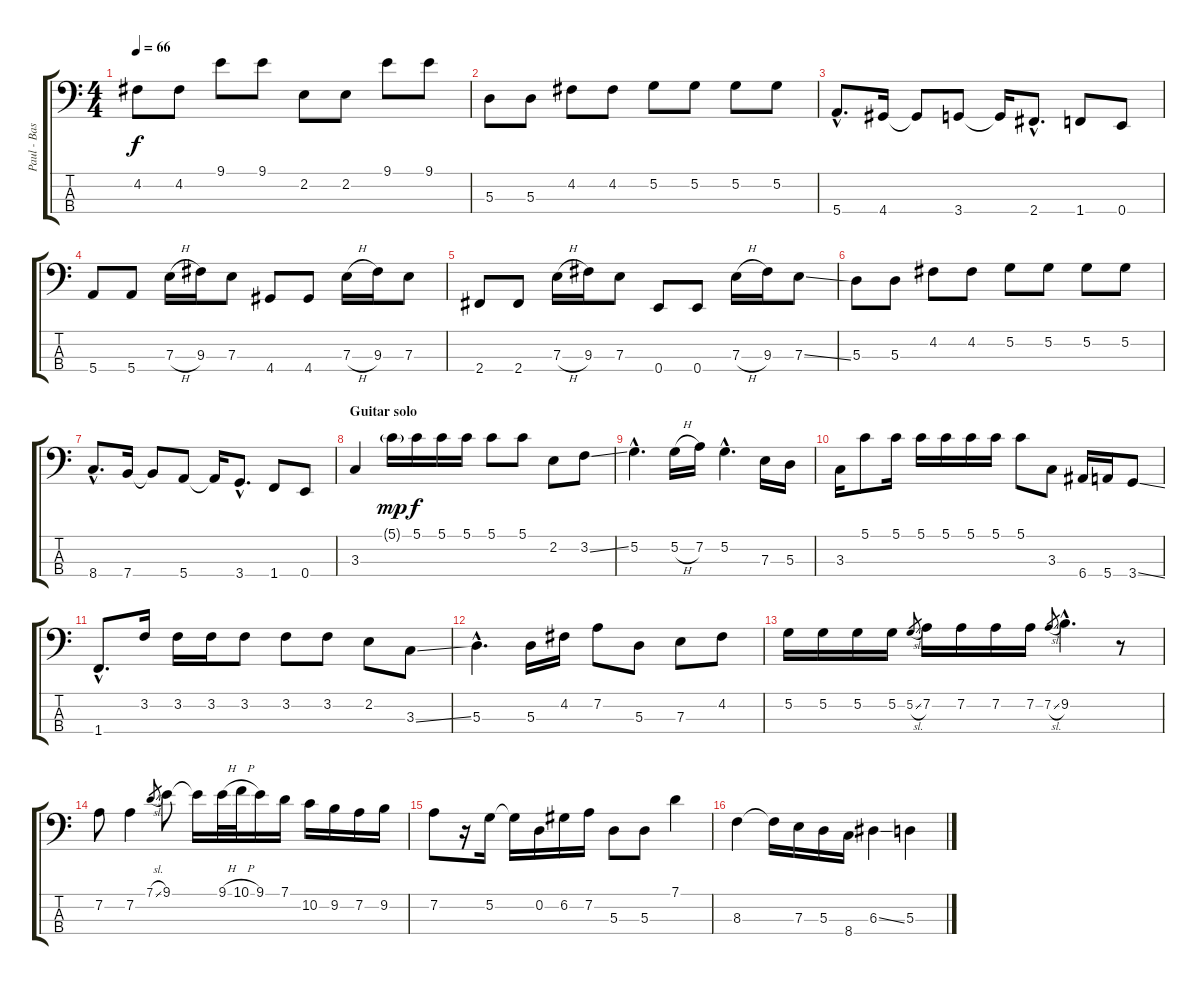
\track ("Paul - Bass" "Paul - Bas") {instrument electricbassfinger}
\staff {score tabs}
\tuning (G2 D2 A1 E1) {hide}
\ts (4 4)
\tempo 66
\clef f4
\ks c
4.2.8{dy f} 4.2.8 9.1.8 9.1.8 2.2.8 2.2.8 9.1.8 9.1.8 |
5.3.8 5.3.8 4.2.8 4.2.8 5.2.8 5.2.8 5.2.8 5.2.8 |
5.4{hac}.8{d} 4.4.16 4.4{t}.8 3.4.8 3.4{t}.16 2.4{hac}.8{d} 1.4.8 0.4.8 |
5.4.8 5.4.8 7.3{h}.16 9.3.16 7.3.8 4.4.8 4.4.8 7.3{h}.16 9.3.16 7.3.8 |
2.4.8 2.4.8 7.3{h}.16 9.3.16 7.3.8 0.4.8 0.4.8 7.3{h}.16 9.3.16 7.3{ss}.8 |
5.3.8 5.3.8 4.2.8 4.2.8 5.2.8 5.2.8 5.2.8 5.2.8 |
8.4{hac}.8{d} 7.4.16 7.4{t}.8 5.4.8 5.4{t}.16 3.4{hac}.8{d} 1.4.8 0.4.8 |
\section ("" "Guitar solo")
3.3.4 5.1{g}.16{dy mp} 5.1.16{dy f} 5.1.16 5.1.16 5.1.8 5.1.8 2.2.8 3.2{ss}.8 |
5.2{hac}.4{d} 5.2{h}.16 7.2.16 5.2{hac}.4{d} 7.3.16 5.3.16 |
3.3.16 5.1.8 5.1.16 5.1.16 5.1.16 5.1.16 5.1.16 5.1.8 3.3.8 6.4.16 5.4.16 3.4{ss}.8 |
1.4{hac}.8{d} 3.2.16 3.2.16 3.2.16 3.2.8 3.2.8 3.2.8 2.2.8 3.3{ss}.8 |
5.3{hac}.4{d} 5.3.16 4.2.16 7.2.8 5.3.8 7.3.8 4.2.8 |
5.2.16 5.2.16 5.2.16 5.2.16 5.2{sl}.8{gr} 7.2.16 7.2.16 7.2.16 7.2.16 7.2{sl}.8{gr} 9.2{hac}.4{d} r.8 |
7.2.8 7.2.4 7.1{sl}.8{gr} 9.1.8 9.1{t}.16 9.1{h}.32 10.1{h}.32 9.1.16 7.1.16 10.2.16 9.2.16 7.2.16 9.2.16 |
7.2.8 r.16 5.2.16 5.2{t}.16 0.2.16 6.2.16 7.2.16 5.3.8 5.3.8 7.1.4 |
8.3.4 8.3{t}.16 7.3.16 5.3.16 8.4.16 6.3{ss}.4 5.3.4
